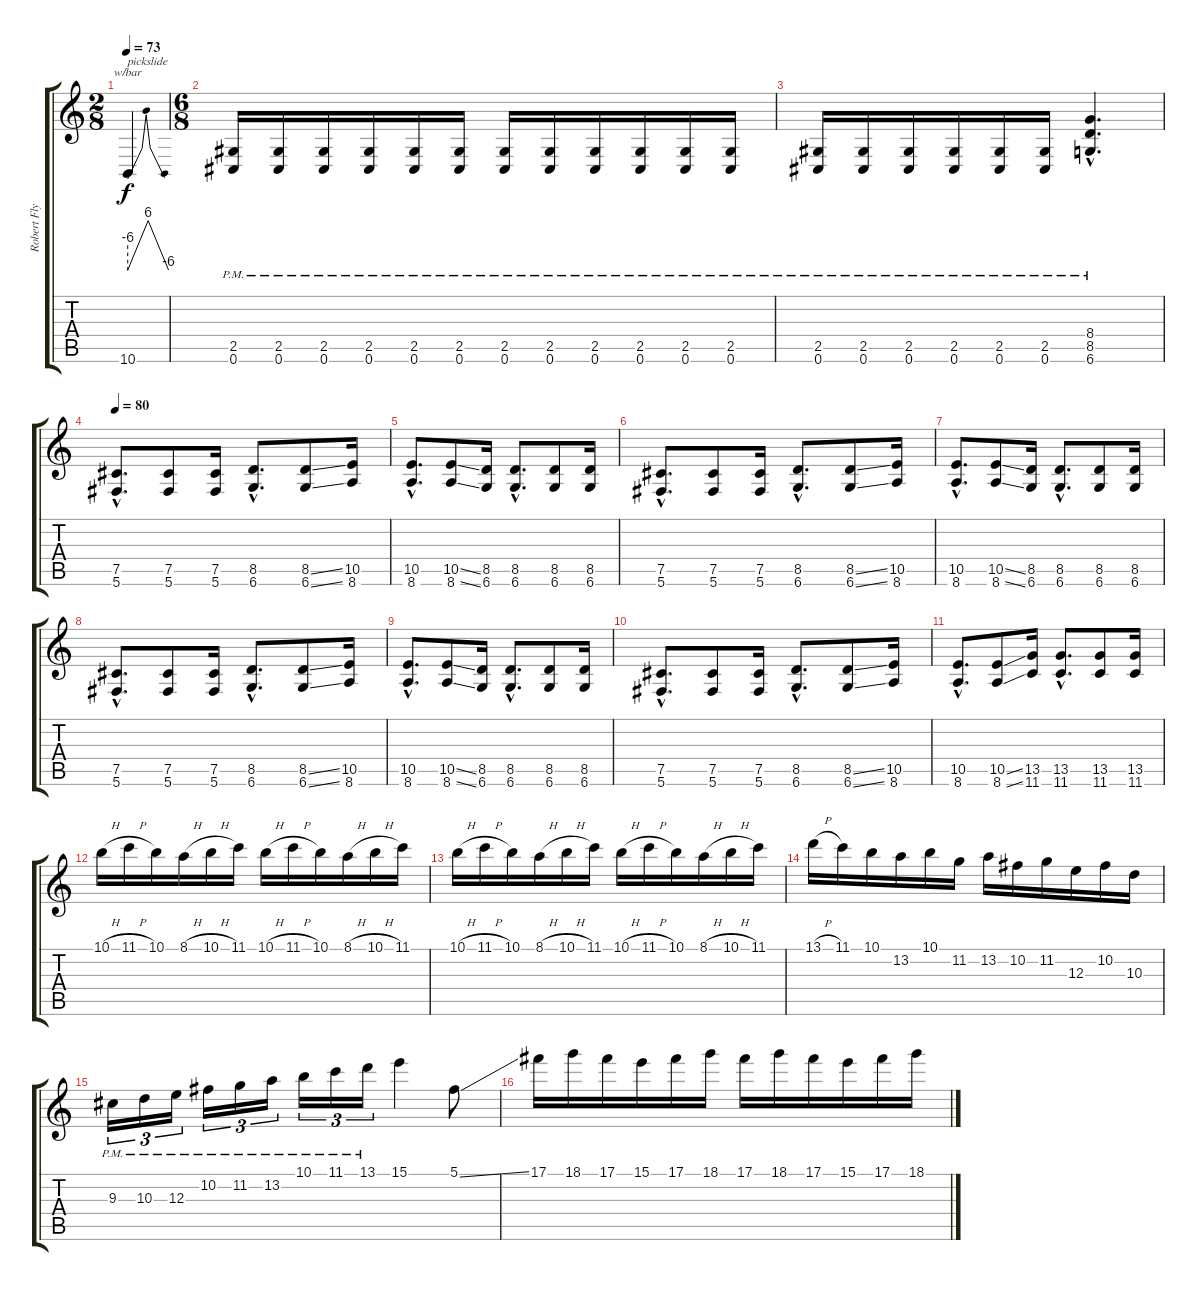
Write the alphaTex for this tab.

\track ("Robert Flynn" "Robert Fly") {instrument distortionguitar}
\staff {score tabs}
\tuning (Db4 Ab3 E3 B2 Gb2 Db2) {hide}
\ts (2 8)
\tempo 73
\clef g2
\ks c
10.6.4{tbe (dip default 0 -24 30 24 60 -24) txt "pickslide" dy f} |
\ts (6 8)
(2.5{pm} 0.6{pm}).16 (2.5{pm} 0.6{pm}).16 (2.5{pm} 0.6{pm}).16 (2.5{pm} 0.6{pm}).16 (2.5{pm} 0.6{pm}).16 (2.5{pm} 0.6{pm}).16 (2.5{pm} 0.6{pm}).16 (2.5{pm} 0.6{pm}).16 (2.5{pm} 0.6{pm}).16 (2.5{pm} 0.6{pm}).16 (2.5{pm} 0.6{pm}).16 (2.5{pm} 0.6{pm}).16 |
(2.5{pm} 0.6{pm}).16 (2.5{pm} 0.6{pm}).16 (2.5{pm} 0.6{pm}).16 (2.5{pm} 0.6{pm}).16 (2.5{pm} 0.6{pm}).16 (2.5{pm} 0.6{pm}).16 (8.4{hac pm} 8.5{hac pm} 6.6{hac pm}).4{d} |
\tempo 80
(7.5{hac} 5.6{hac}).8{d} (7.5 5.6).8 (7.5 5.6).16 (8.5{hac} 6.6{hac}).8{d} (8.5{ss} 6.6{ss}).8 (10.5 8.6).16 |
(10.5{hac} 8.6{hac}).8{d} (10.5{ss} 8.6{ss}).8 (8.5 6.6).16 (8.5{hac} 6.6{hac}).8{d} (8.5 6.6).8 (8.5 6.6).16 |
(7.5{hac} 5.6{hac}).8{d} (7.5 5.6).8 (7.5 5.6).16 (8.5{hac} 6.6{hac}).8{d} (8.5{ss} 6.6{ss}).8 (10.5 8.6).16 |
(10.5{hac} 8.6{hac}).8{d} (10.5{ss} 8.6{ss}).8 (8.5 6.6).16 (8.5{hac} 6.6{hac}).8{d} (8.5 6.6).8 (8.5 6.6).16 |
(7.5{hac} 5.6{hac}).8{d} (7.5 5.6).8 (7.5 5.6).16 (8.5{hac} 6.6{hac}).8{d} (8.5{ss} 6.6{ss}).8 (10.5 8.6).16 |
(10.5{hac} 8.6{hac}).8{d} (10.5{ss} 8.6{ss}).8 (8.5 6.6).16 (8.5{hac} 6.6{hac}).8{d} (8.5 6.6).8 (8.5 6.6).16 |
(7.5{hac} 5.6{hac}).8{d} (7.5 5.6).8 (7.5 5.6).16 (8.5{hac} 6.6{hac}).8{d} (8.5{ss} 6.6{ss}).8 (10.5 8.6).16 |
(10.5{hac} 8.6{hac}).8{d} (10.5{ss} 8.6{ss}).8 (13.5 11.6).16 (13.5{hac} 11.6{hac}).8{d} (13.5 11.6).8 (13.5 11.6).16 |
10.1{h}.16 11.1{h}.16 10.1.16 8.1{h}.16 10.1{h}.16 11.1.16 10.1{h}.16 11.1{h}.16 10.1.16 8.1{h}.16 10.1{h}.16 11.1.16 |
10.1{h}.16 11.1{h}.16 10.1.16 8.1{h}.16 10.1{h}.16 11.1.16 10.1{h}.16 11.1{h}.16 10.1.16 8.1{h}.16 10.1{h}.16 11.1.16 |
13.1{h}.16 11.1.16 10.1.16 13.2.16 10.1.16 11.2.16 13.2.16 10.2.16 11.2.16 12.3.16 10.2.16 10.3.16 |
9.3{pm}.16{tu (3 2)} 10.3{pm}.16{tu (3 2)} 12.3{pm}.16{tu (3 2)} 10.2{pm}.16{tu (3 2)} 11.2{pm}.16{tu (3 2)} 13.2{pm}.16{tu (3 2)} 10.1{pm}.16{tu (3 2)} 11.1{pm}.16{tu (3 2)} 13.1{pm}.16{tu (3 2)} 15.1.4 5.1{ss}.8 |
17.1.16 18.1.16 17.1.16 15.1.16 17.1.16 18.1.16 17.1.16 18.1.16 17.1.16 15.1.16 17.1.16 18.1.16
